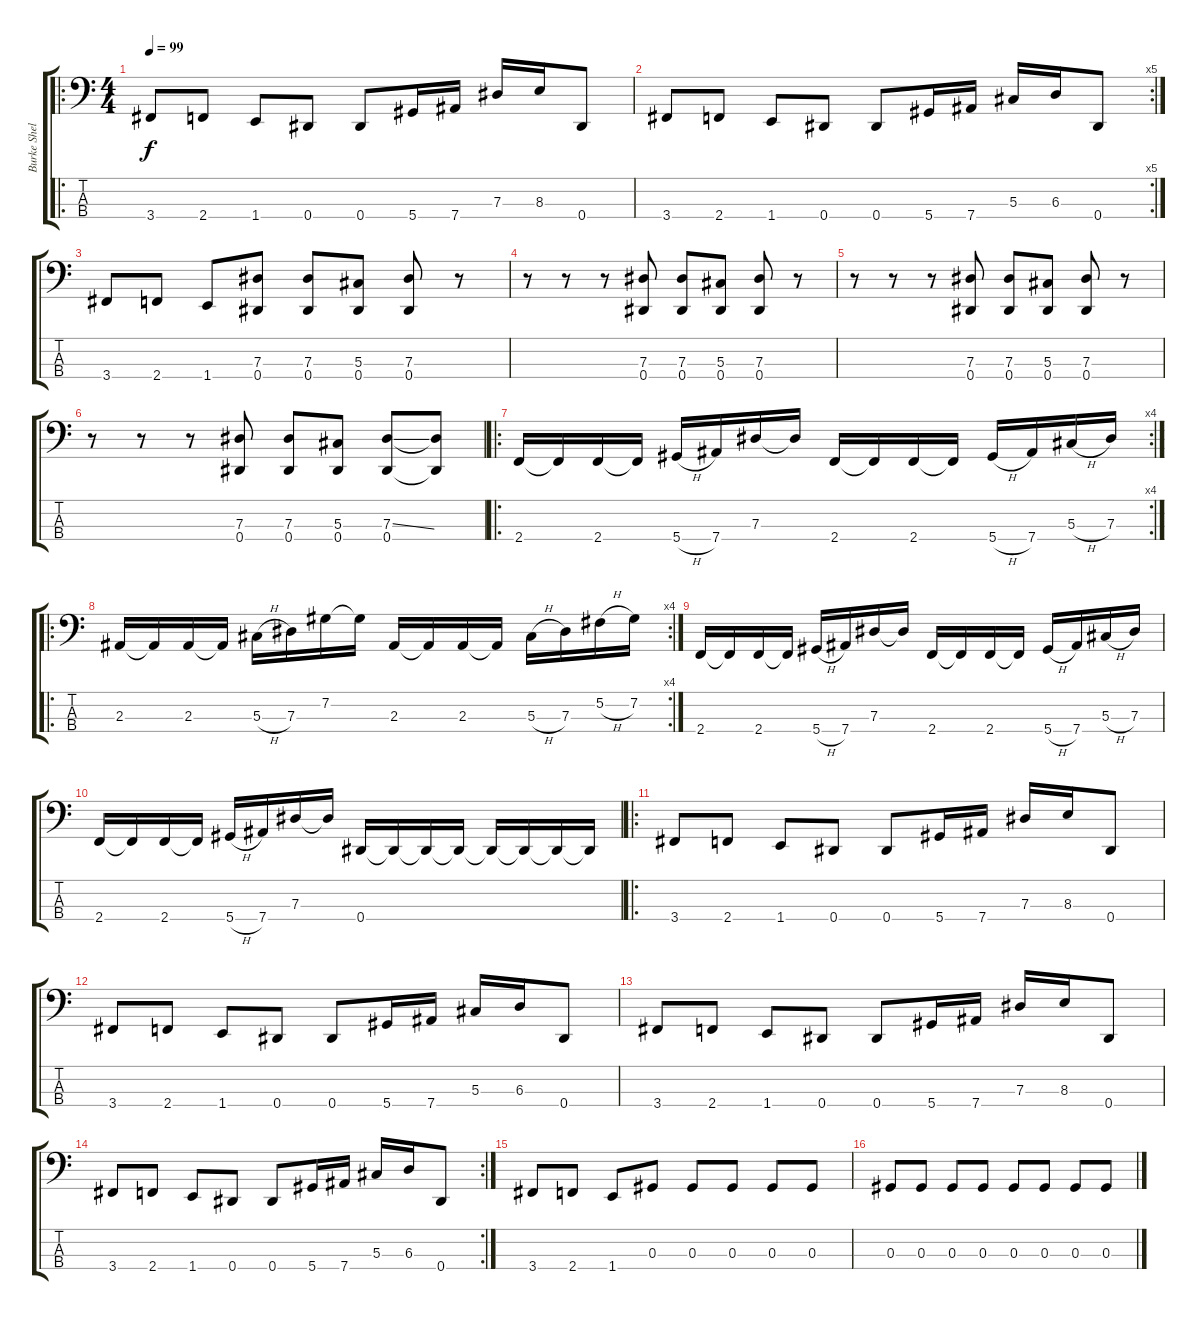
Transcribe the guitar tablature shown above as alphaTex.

\track ("Burke Shelley" "Burke Shel") {instrument electricbassfinger}
\staff {score tabs}
\tuning (Gb2 Db2 Ab1 Eb1) {hide}
\ro
\ts (4 4)
\tempo 99
\clef f4
\ks c
3.4.8{dy f} 2.4.8 1.4.8 0.4.8 0.4.8 5.4.16 7.4.16 7.3.16 8.3.16 0.4.8 |
\rc 5
3.4.8 2.4.8 1.4.8 0.4.8 0.4.8 5.4.16 7.4.16 5.3.16 6.3.16 0.4.8 |
3.4.8 2.4.8 1.4.8 (7.3 0.4).8 (7.3 0.4).8 (5.3 0.4).8 (7.3 0.4).8 r.8 |
r.8 r.8 r.8 (7.3 0.4).8 (7.3 0.4).8 (5.3 0.4).8 (7.3 0.4).8 r.8 |
r.8 r.8 r.8 (7.3 0.4).8 (7.3 0.4).8 (5.3 0.4).8 (7.3 0.4).8 r.8 |
r.8 r.8 r.8 (7.3 0.4).8 (7.3 0.4).8 (5.3 0.4).8 (7.3{ss} 0.4).8 (7.3{t} 0.4{t}).8 |
\ro
\rc 4
2.4.16 2.4{t}.16 2.4.16 2.4{t}.16 5.4{h}.16 7.4.16 7.3.16 7.3{t}.16 2.4.16 2.4{t}.16 2.4.16 2.4{t}.16 5.4{h}.16 7.4.16 5.3{h}.16 7.3.16 |
\ro
\rc 4
2.3.16 2.3{t}.16 2.3.16 2.3{t}.16 5.3{h}.16 7.3.16 7.2.16 7.2{t}.16 2.3.16 2.3{t}.16 2.3.16 2.3{t}.16 5.3{h}.16 7.3.16 5.2{h}.16 7.2.16 |
2.4.16 2.4{t}.16 2.4.16 2.4{t}.16 5.4{h}.16 7.4.16 7.3.16 7.3{t}.16 2.4.16 2.4{t}.16 2.4.16 2.4{t}.16 5.4{h}.16 7.4.16 5.3{h}.16 7.3.16 |
2.4.16 2.4{t}.16 2.4.16 2.4{t}.16 5.4{h}.16 7.4.16 7.3.16 7.3{t}.16 0.4.16 0.4{t}.16 0.4{t}.16 0.4{t}.16 0.4{t}.16 0.4{t}.16 0.4{t}.16 0.4{t}.16 |
\ro
3.4.8 2.4.8 1.4.8 0.4.8 0.4.8 5.4.16 7.4.16 7.3.16 8.3.16 0.4.8 |
3.4.8 2.4.8 1.4.8 0.4.8 0.4.8 5.4.16 7.4.16 5.3.16 6.3.16 0.4.8 |
3.4.8 2.4.8 1.4.8 0.4.8 0.4.8 5.4.16 7.4.16 7.3.16 8.3.16 0.4.8 |
\rc 2
3.4.8 2.4.8 1.4.8 0.4.8 0.4.8 5.4.16 7.4.16 5.3.16 6.3.16 0.4.8 |
3.4.8 2.4.8 1.4.8 0.3.8 0.3.8 0.3.8 0.3.8 0.3.8 |
0.3.8 0.3.8 0.3.8 0.3.8 0.3.8 0.3.8 0.3.8 0.3.8
